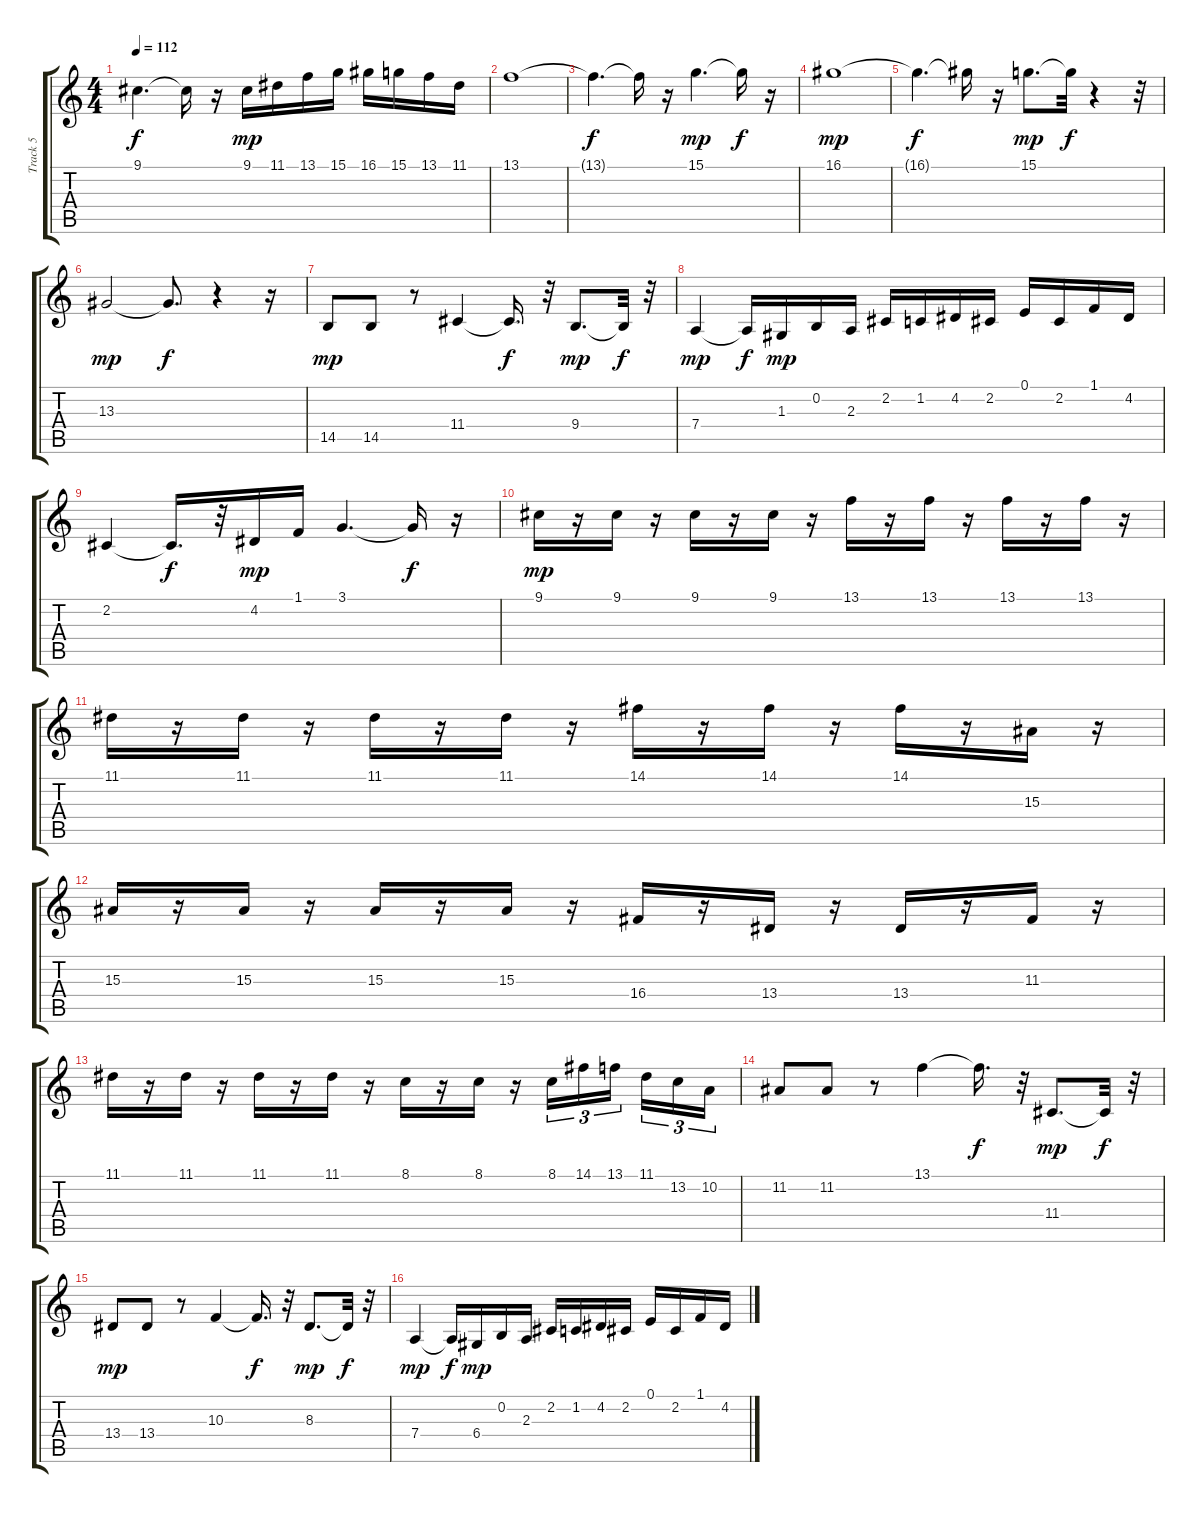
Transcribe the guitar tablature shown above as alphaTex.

\track ("Track 5" "Track 5") {instrument stringensemble1}
\staff {score tabs}
\tuning (E4 B3 G3 D3 A2 E2) {hide}
\ts (4 4)
\tempo 112
\clef g2
\ks c
9.1{t}.4{d dy f} 9.1{t}.16 r.16 9.1.16{dy mp} 11.1.16 13.1.16 15.1.16 16.1.16 15.1.16 13.1.16 11.1.16 |
13.1.1 |
13.1{t}.4{d dy f} 13.1{t}.16 r.16 15.1.4{d dy mp} 15.1{t}.16{dy f} r.16 |
16.1.1{dy mp} |
16.1{t}.4{d dy f} 16.1{t}.16 r.16 15.1.8{d dy mp} 15.1{t}.32{dy f} r.4 r.32 |
13.3.2{dy mp instrument stringensemble1} 13.3{t}.8{d dy f} r.4 r.16 |
14.5.8{dy mp} 14.5.8 r.8 11.4.4 11.4{t}.16{d dy f} r.32 9.4.8{d dy mp} 9.4{t}.32{dy f} r.32 |
7.4.4{dy mp} 7.4{t}.16{dy f} 1.3.16{dy mp} 0.2.16 2.3.16 2.2.16 1.2.16 4.2.16 2.2.16 0.1.16 2.2.16 1.1.16 4.2.16 |
2.2.4 2.2{t}.16{d dy f} r.32 4.2.16{dy mp} 1.1.16 3.1.4{d} 3.1{t}.16{dy f} r.16 |
9.1.16{dy mp} r.16 9.1.16 r.16 9.1.16 r.16 9.1.16 r.16 13.1.16 r.16 13.1.16 r.16 13.1.16 r.16 13.1.16 r.16 |
11.1.16 r.16 11.1.16 r.16 11.1.16 r.16 11.1.16 r.16 14.1.16 r.16 14.1.16 r.16 14.1.16 r.16 15.3.16 r.16 |
15.3.16 r.16 15.3.16 r.16 15.3.16 r.16 15.3.16 r.16 16.4.16 r.16 13.4.16 r.16 13.4.16 r.16 11.3.16 r.16 |
11.1.16 r.16 11.1.16 r.16 11.1.16 r.16 11.1.16 r.16 8.1.16 r.16 8.1.16 r.16 8.1.16{tu (3 2)} 14.1.16{tu (3 2)} 13.1.16{tu (3 2) beam splitsecondary} 11.1.16{tu (3 2)} 13.2.16{tu (3 2)} 10.2.16{tu (3 2)} |
11.2.8{instrument viola} 11.2.8 r.8 13.1.4 13.1{t}.16{d dy f} r.32 11.4.8{d dy mp} 11.4{t}.32{dy f} r.32 |
13.4.8{dy mp} 13.4.8 r.8 10.3.4 10.3{t}.16{d dy f} r.32 8.3.8{d dy mp} 8.3{t}.32{dy f} r.32 |
7.4.4{dy mp} 7.4{t}.16{dy f} 6.4.16{dy mp} 0.2.16 2.3.16 2.2.16 1.2.16 4.2.16 2.2.16 0.1.16 2.2.16 1.1.16 4.2.16
